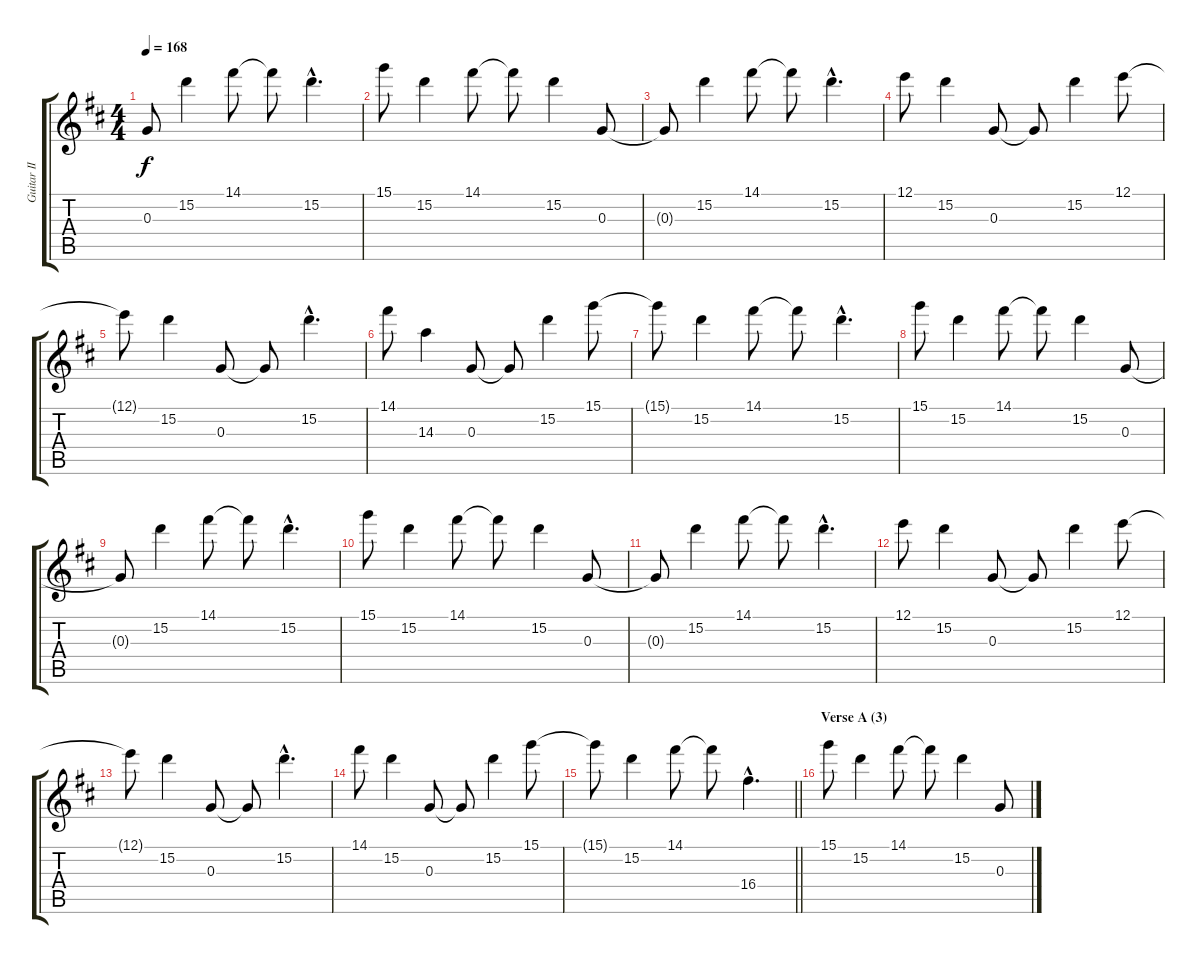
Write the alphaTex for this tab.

\track ("Guitar II" "Guitar II") {instrument distortionguitar}
\staff {score tabs}
\tuning (E4 B3 G3 D3 A2 E2) {hide}
\ts (4 4)
\tempo 168
\clef g2
\ks d
0.3{t}.8{dy f} 15.2.4 14.1.8 14.1{t}.8 15.2{hac}.4{d} |
15.1.8 15.2.4 14.1.8 14.1{t}.8 15.2.4 0.3.8 |
0.3{t}.8 15.2.4 14.1.8 14.1{t}.8 15.2{hac}.4{d} |
12.1.8 15.2.4 0.3.8 0.3{t}.8 15.2.4 12.1.8 |
12.1{t}.8 15.2.4 0.3.8 0.3{t}.8 15.2{hac}.4{d} |
14.1.8 14.3.4 0.3.8 0.3{t}.8 15.2.4 15.1.8 |
15.1{t}.8 15.2.4 14.1.8 14.1{t}.8 15.2{hac}.4{d} |
15.1.8 15.2.4 14.1.8 14.1{t}.8 15.2.4 0.3.8 |
0.3{t}.8 15.2.4 14.1.8 14.1{t}.8 15.2{hac}.4{d} |
15.1.8 15.2.4 14.1.8 14.1{t}.8 15.2.4 0.3.8 |
0.3{t}.8 15.2.4 14.1.8 14.1{t}.8 15.2{hac}.4{d} |
12.1.8 15.2.4 0.3.8 0.3{t}.8 15.2.4 12.1.8 |
12.1{t}.8 15.2.4 0.3.8 0.3{t}.8 15.2{hac}.4{d} |
14.1.8 15.2.4 0.3.8 0.3{t}.8 15.2.4 15.1.8 |
\barLineRight lightlight
15.1{t}.8 15.2.4 14.1.8 14.1{t}.8 16.4{hac}.4{d} |
\section ("" "Verse A (3)")
15.1.8 15.2.4 14.1.8 14.1{t}.8 15.2.4 0.3.8
